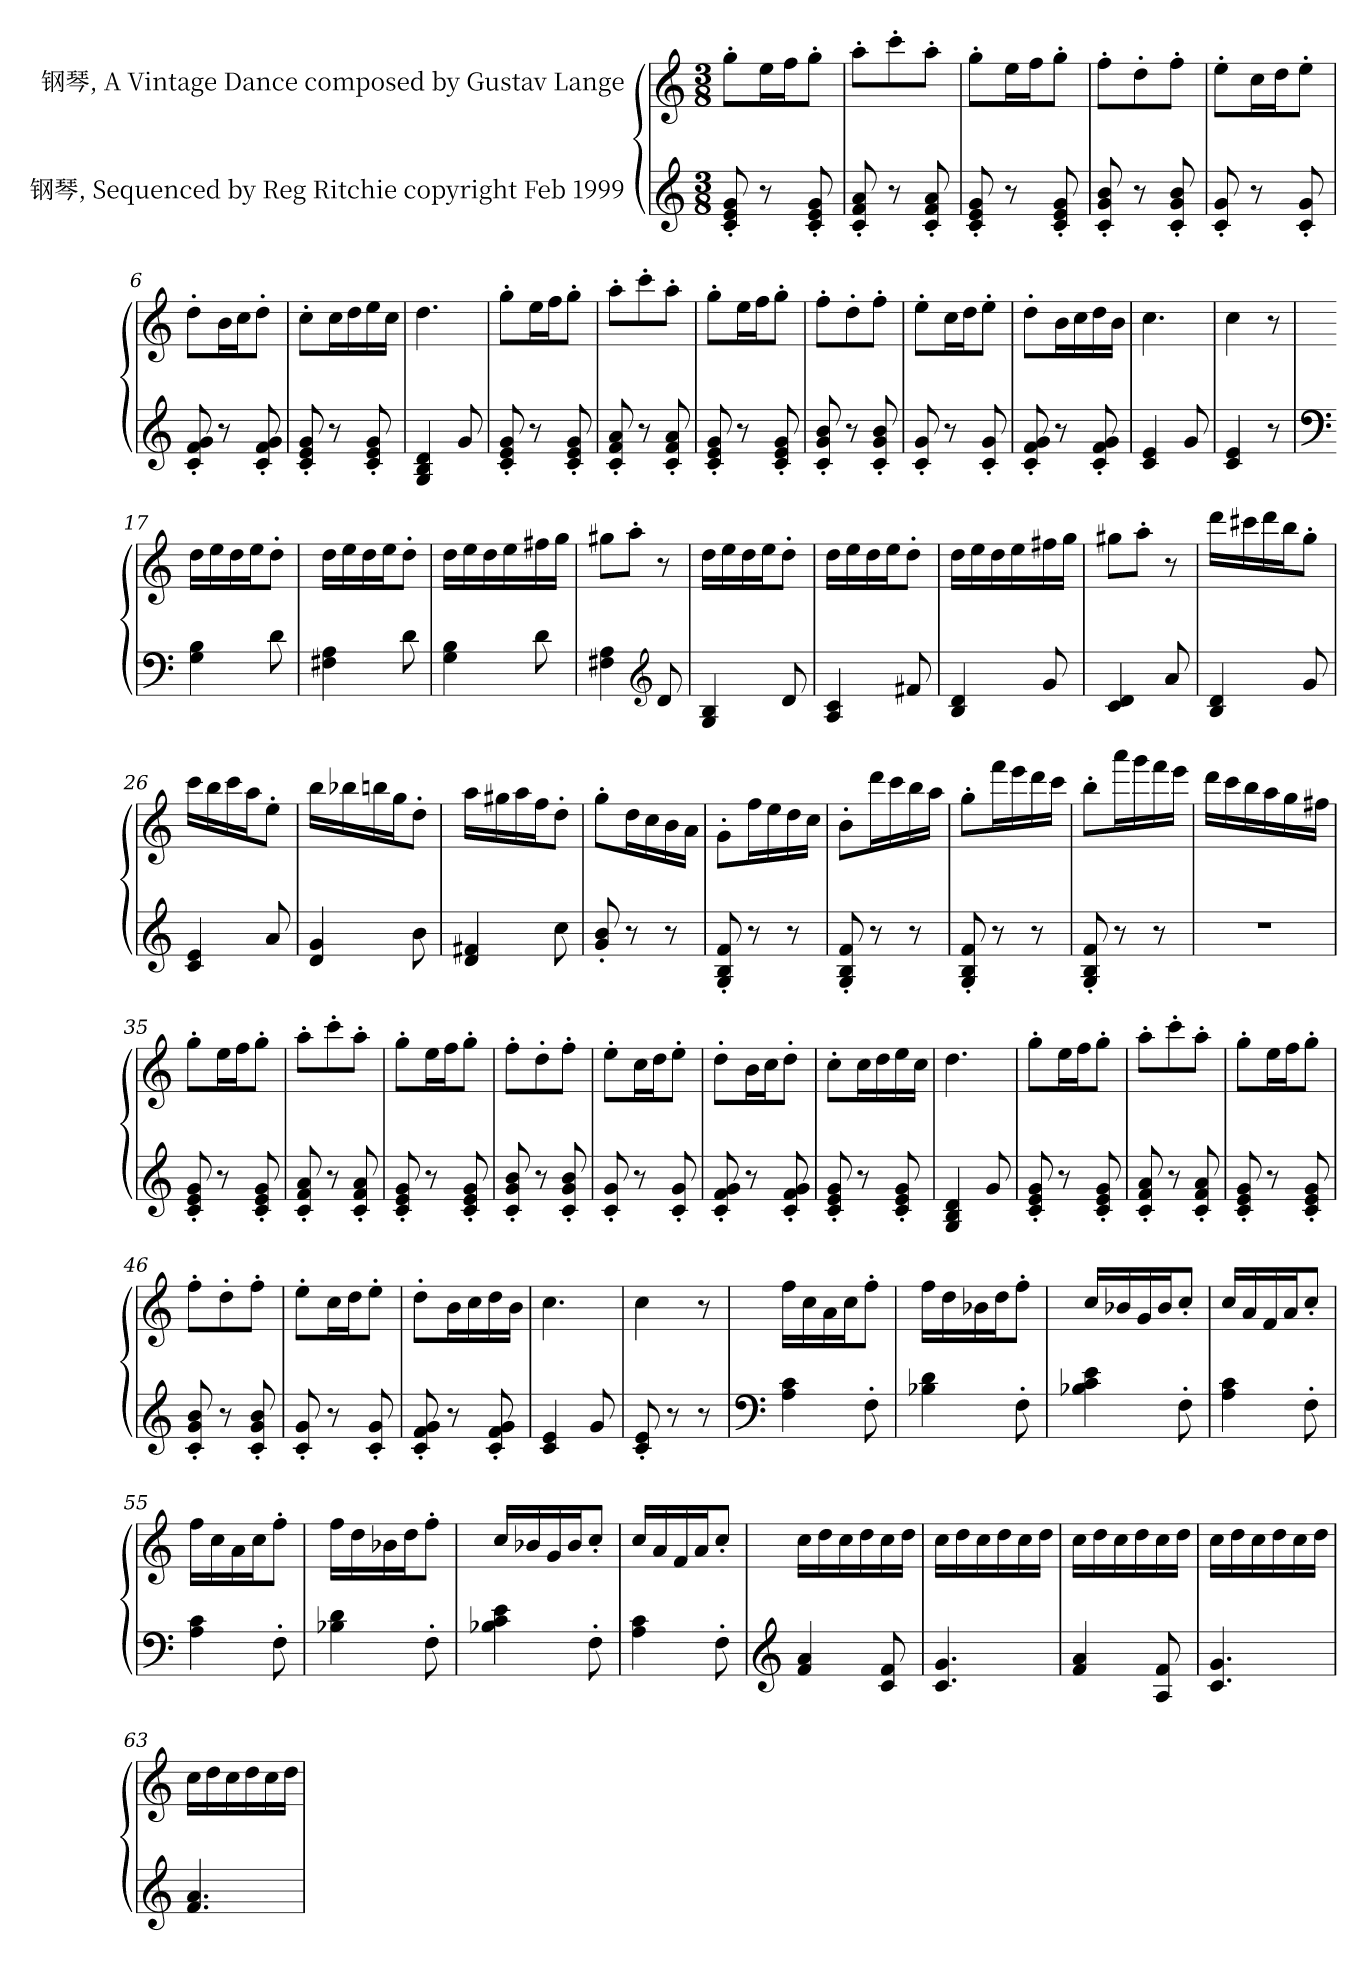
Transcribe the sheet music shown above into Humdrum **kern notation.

**kern	**kern
*part2	*part1
*staff2	*staff1
*I"钢琴, Sequenced by Reg Ritchie copyright Feb 1999	*I"钢琴, A Vintage Dance composed by Gustav Lange
*clefG2	*clefG2
*k[]	*k[]
*M3/8	*M3/8
*MM120	*MM120
=1	=1
8c/' 8e/' 8g/'	8gg'\L
8r	16ee\L
.	16ff\J
8c/' 8e/' 8g/'	8gg'\J
=2	=2
8c/' 8f/' 8a/'	8aa'\L
8r	8ccc'\
8c/' 8f/' 8a/'	8aa'\J
=3	=3
8c/' 8e/' 8g/'	8gg'\L
8r	16ee\L
.	16ff\J
8c/' 8e/' 8g/'	8gg'\J
!!LO:LB:g=z
=4	=4
8c/' 8g/' 8b/'	8ff'\L
8r	8dd'\
8c/' 8g/' 8b/'	8ff'\J
=5	=5
8c/' 8g/'	8ee'\L
8r	16cc\L
.	16dd\J
8c/' 8g/'	8ee'\J
=6	=6
8c/' 8f/' 8g/'	8dd'\L
8r	16b\L
.	16cc\J
8c/' 8f/' 8g/'	8dd'\J
=7	=7
8c/' 8e/' 8g/'	8cc'\L
8r	16cc\L
.	16dd\
8c/' 8e/' 8g/'	16ee\
.	16cc\JJ
=8	=8
4G/ 4B/ 4d/	4.dd\
8g/	.
=9	=9
8c/' 8e/' 8g/'	8gg'\L
8r	16ee\L
.	16ff\J
8c/' 8e/' 8g/'	8gg'\J
=10	=10
8c/' 8f/' 8a/'	8aa'\L
8r	8ccc'\
8c/' 8f/' 8a/'	8aa'\J
!!LO:LB:g=z
=11	=11
8c/' 8e/' 8g/'	8gg'\L
8r	16ee\L
.	16ff\J
8c/' 8e/' 8g/'	8gg'\J
=12	=12
8c/' 8g/' 8b/'	8ff'\L
8r	8dd'\
8c/' 8g/' 8b/'	8ff'\J
=13	=13
8c/' 8g/'	8ee'\L
8r	16cc\L
.	16dd\J
8c/' 8g/'	8ee'\J
=14	=14
8c/' 8f/' 8g/'	8dd'\L
8r	16b\L
.	16cc\
8c/' 8f/' 8g/'	16dd\
.	16b\JJ
=15	=15
4c/ 4e/	4.cc\
8g/	.
=16	=16
4c/ 4e/	4cc\
8r	8r
=17	=17
*clefF4	*
4G\ 4B\	16dd\LL
.	16ee\
.	16dd\
.	16ee\J
8d\	8dd'\J
=18	=18
4F#X\ 4A\	16dd\LL
.	16ee\
.	16dd\
.	16ee\J
8d\	8dd'\J
!!LO:LB:g=z
=19	=19
4G\ 4B\	16dd\LL
.	16ee\
.	16dd\
.	16ee\
8d\	16ff#X\
.	16gg\JJ
=20	=20
4F#X\ 4A\	8gg#X\L
.	8aa'\J
*clefG2	*
8d/	8r
=21	=21
4G/ 4B/	16dd\LL
.	16ee\
.	16dd\
.	16ee\J
8d/	8dd'\J
=22	=22
4A/ 4c/	16dd\LL
.	16ee\
.	16dd\
.	16ee\J
8f#X/	8dd'\J
=23	=23
4B/ 4d/	16dd\LL
.	16ee\
.	16dd\
.	16ee\
8g/	16ff#X\
.	16gg\JJ
=24	=24
4c/ 4d/	8gg#X\L
.	8aa'\J
8a/	8r
!!LO:LB:g=z
=25	=25
4B/ 4d/	16ddd\LL
.	16ccc#X\
.	16ddd\
.	16bb\J
8g/	8gg'\J
=26	=26
4c/ 4e/	16ccc\LL
.	16bb\
.	16ccc\
.	16aa\J
8a/	8ee'\J
=27	=27
4d/ 4g/	16bb\LL
.	16bb-X\
.	16bbn\
.	16gg\J
8b\	8dd'\J
=28	=28
4d/ 4f#X/	16aa\LL
.	16gg#X\
.	16aa\
.	16ff\J
8cc\	8dd'\J
=29	=29
8g/' 8b/'	8gg'\L
8r	16dd\L
.	16cc\
8r	16b\
.	16a\JJ
=30	=30
8G/' 8B/' 8f/'	8g'\L
8r	16ff\L
.	16ee\
8r	16dd\
.	16cc\JJ
!!LO:LB:g=z
=31	=31
8G/' 8B/' 8f/'	8b'\L
8r	16ddd\L
.	16ccc\
8r	16bb\
.	16aa\JJ
=32	=32
8G/' 8B/' 8f/'	8gg'\L
8r	16fff\L
.	16eee\
8r	16ddd\
.	16ccc\JJ
=33	=33
8G/' 8B/' 8f/'	8bb'\L
8r	16aaa\L
.	16ggg\
8r	16fff\
.	16eee\JJ
=34	=34
4.r	16ddd\LL
.	16ccc\
.	16bb\
.	16aa\
.	16gg\
.	16ff#X\JJ
=35	=35
8c/' 8e/' 8g/'	8gg'\L
8r	16ee\L
.	16ff\J
8c/' 8e/' 8g/'	8gg'\J
=36	=36
8c/' 8f/' 8a/'	8aa'\L
8r	8ccc'\
8c/' 8f/' 8a/'	8aa'\J
!!LO:PB:g=z
=37	=37
8c/' 8e/' 8g/'	8gg'\L
8r	16ee\L
.	16ff\J
8c/' 8e/' 8g/'	8gg'\J
=38	=38
8c/' 8g/' 8b/'	8ff'\L
8r	8dd'\
8c/' 8g/' 8b/'	8ff'\J
=39	=39
8c/' 8g/'	8ee'\L
8r	16cc\L
.	16dd\J
8c/' 8g/'	8ee'\J
=40	=40
8c/' 8f/' 8g/'	8dd'\L
8r	16b\L
.	16cc\J
8c/' 8f/' 8g/'	8dd'\J
=41	=41
8c/' 8e/' 8g/'	8cc'\L
8r	16cc\L
.	16dd\
8c/' 8e/' 8g/'	16ee\
.	16cc\JJ
=42	=42
4G/ 4B/ 4d/	4.dd\
8g/	.
=43	=43
8c/' 8e/' 8g/'	8gg'\L
8r	16ee\L
.	16ff\J
8c/' 8e/' 8g/'	8gg'\J
!!LO:LB:g=z
=44	=44
8c/' 8f/' 8a/'	8aa'\L
8r	8ccc'\
8c/' 8f/' 8a/'	8aa'\J
=45	=45
8c/' 8e/' 8g/'	8gg'\L
8r	16ee\L
.	16ff\J
8c/' 8e/' 8g/'	8gg'\J
=46	=46
8c/' 8g/' 8b/'	8ff'\L
8r	8dd'\
8c/' 8g/' 8b/'	8ff'\J
=47	=47
8c/' 8g/'	8ee'\L
8r	16cc\L
.	16dd\J
8c/' 8g/'	8ee'\J
=48	=48
8c/' 8f/' 8g/'	8dd'\L
8r	16b\L
.	16cc\
8c/' 8f/' 8g/'	16dd\
.	16b\JJ
=49	=49
4c/ 4e/	4.cc\
8g/	.
=50	=50
8c/' 8e/'	4cc\
8r	.
8r	8r
!!LO:LB:g=z
=51	=51
*clefF4	*
4A\ 4c\	16ff\LL
.	16cc\
.	16a\
.	16cc\J
8F'\	8ff'\J
=52	=52
4B-X\ 4d\	16ff\LL
.	16dd\
.	16b-X\
.	16dd\J
8F'\	8ff'\J
=53	=53
4B-X\ 4c\ 4e\	16cc/LL
.	16b-X/
.	16g/
.	16b-/J
8F'\	8cc'/J
=54	=54
4A\ 4c\	16cc/LL
.	16a/
.	16f/
.	16a/J
8F'\	8cc'/J
=55	=55
4A\ 4c\	16ff\LL
.	16cc\
.	16a\
.	16cc\J
8F'\	8ff'\J
=56	=56
4B-X\ 4d\	16ff\LL
.	16dd\
.	16b-X\
.	16dd\J
8F'\	8ff'\J
=57	=57
4B-X\ 4c\ 4e\	16cc/LL
.	16b-X/
.	16g/
.	16b-/J
8F'\	8cc'/J
!!LO:LB:g=z
=58	=58
4A\ 4c\	16cc/LL
.	16a/
.	16f/
.	16a/J
8F'\	8cc'/J
=59	=59
*clefG2	*
4f/ 4a/	16cc\LL
.	16dd\
.	16cc\
.	16dd\
8c/ 8f/	16cc\
.	16dd\JJ
=60	=60
4.c/ 4.g/	16cc\LL
.	16dd\
.	16cc\
.	16dd\
.	16cc\
.	16dd\JJ
=61	=61
4f/ 4a/	16cc\LL
.	16dd\
.	16cc\
.	16dd\
8A/ 8f/	16cc\
.	16dd\JJ
=62	=62
4.c/ 4.g/	16cc\LL
.	16dd\
.	16cc\
.	16dd\
.	16cc\
.	16dd\JJ
=63	=63
4.f/ 4.a/	16cc\LL
.	16dd\
.	16cc\
.	16dd\
.	16cc\
.	16dd\JJ
=	=
*-	*-
